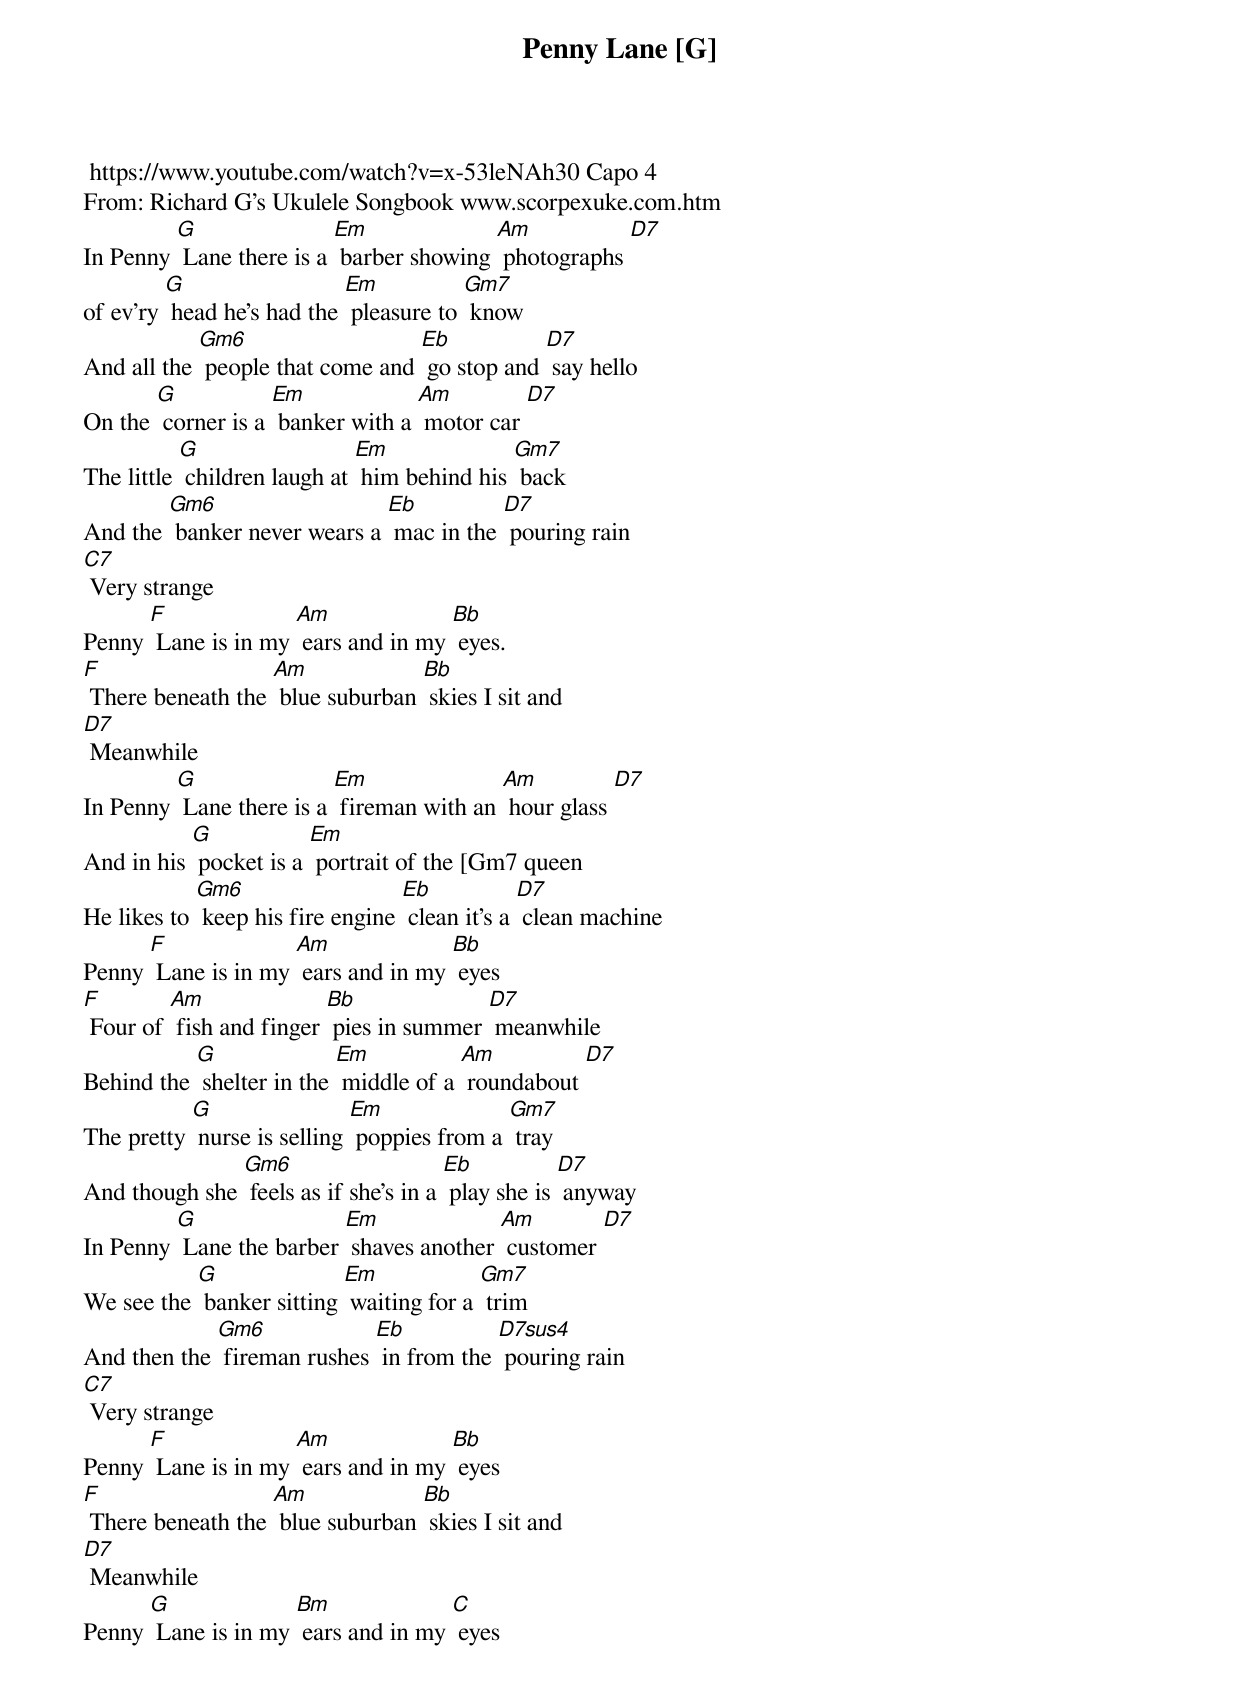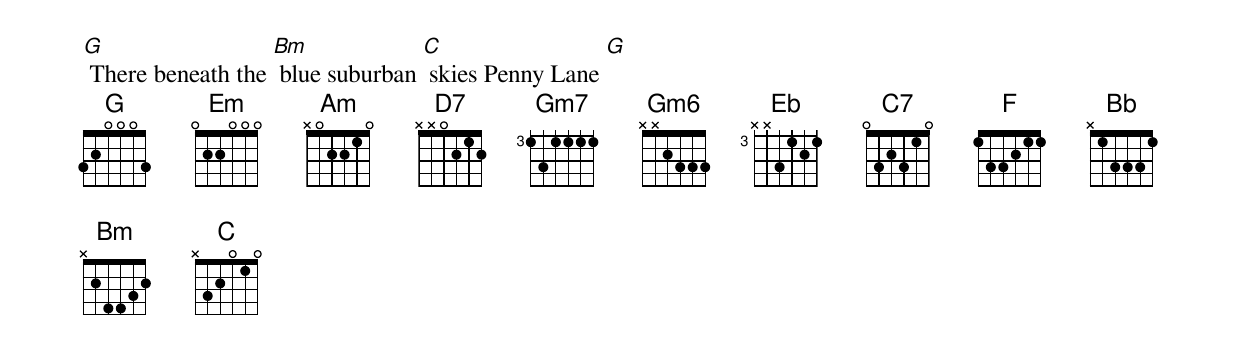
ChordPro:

{t: Penny Lane [G] }
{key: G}
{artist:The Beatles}
 https://www.youtube.com/watch?v=x-53leNAh30 Capo 4
From: Richard G’s Ukulele Songbook www.scorpexuke.com.htm
{c: }
In Penny [G] Lane there is a [Em] barber showing [Am] photographs [D7]
of ev'ry [G] head he's had the [Em] pleasure to [Gm7] know
And all the [Gm6] people that come and [Eb] go stop and [D7] say hello
{c: }
On the [G] corner is a [Em] banker with a [Am] motor car [D7]
The little [G] children laugh at [Em] him behind his [Gm7] back
And the [Gm6] banker never wears a [Eb] mac in the [D7] pouring rain
[C7] Very strange
{c: }
Penny [F] Lane is in my [Am] ears and in my [Bb] eyes.
[F] There beneath the [Am] blue suburban [Bb] skies I sit and
[D7] Meanwhile
{c: }
In Penny [G] Lane there is a [Em] fireman with an [Am] hour glass [D7]
And in his [G] pocket is a [Em] portrait of the [Gm7 queen
He likes to [Gm6] keep his fire engine [Eb] clean it's a [D7] clean machine
{c: }
Penny [F] Lane is in my [Am] ears and in my [Bb] eyes
[F] Four of [Am] fish and finger [Bb] pies in summer [D7] meanwhile
{c: }
Behind the [G] shelter in the [Em] middle of a [Am] roundabout [D7]
The pretty [G] nurse is selling [Em] poppies from a [Gm7] tray
And though she [Gm6] feels as if she’s in a [Eb] play she is [D7] anyway
{c: }
In Penny [G] Lane the barber [Em] shaves another [Am] customer [D7]
We see the [G] banker sitting [Em] waiting for a [Gm7] trim
And then the [Gm6] fireman rushes [Eb] in from the [D7sus4] pouring rain
[C7] Very strange
{c: }
Penny [F] Lane is in my [Am] ears and in my [Bb] eyes
[F] There beneath the [Am] blue suburban [Bb] skies I sit and
[D7] Meanwhile
{c: }
Penny [G] Lane is in my [Bm] ears and in my [C] eyes
[G] There beneath the [Bm] blue suburban [C] skies Penny Lane [G]
